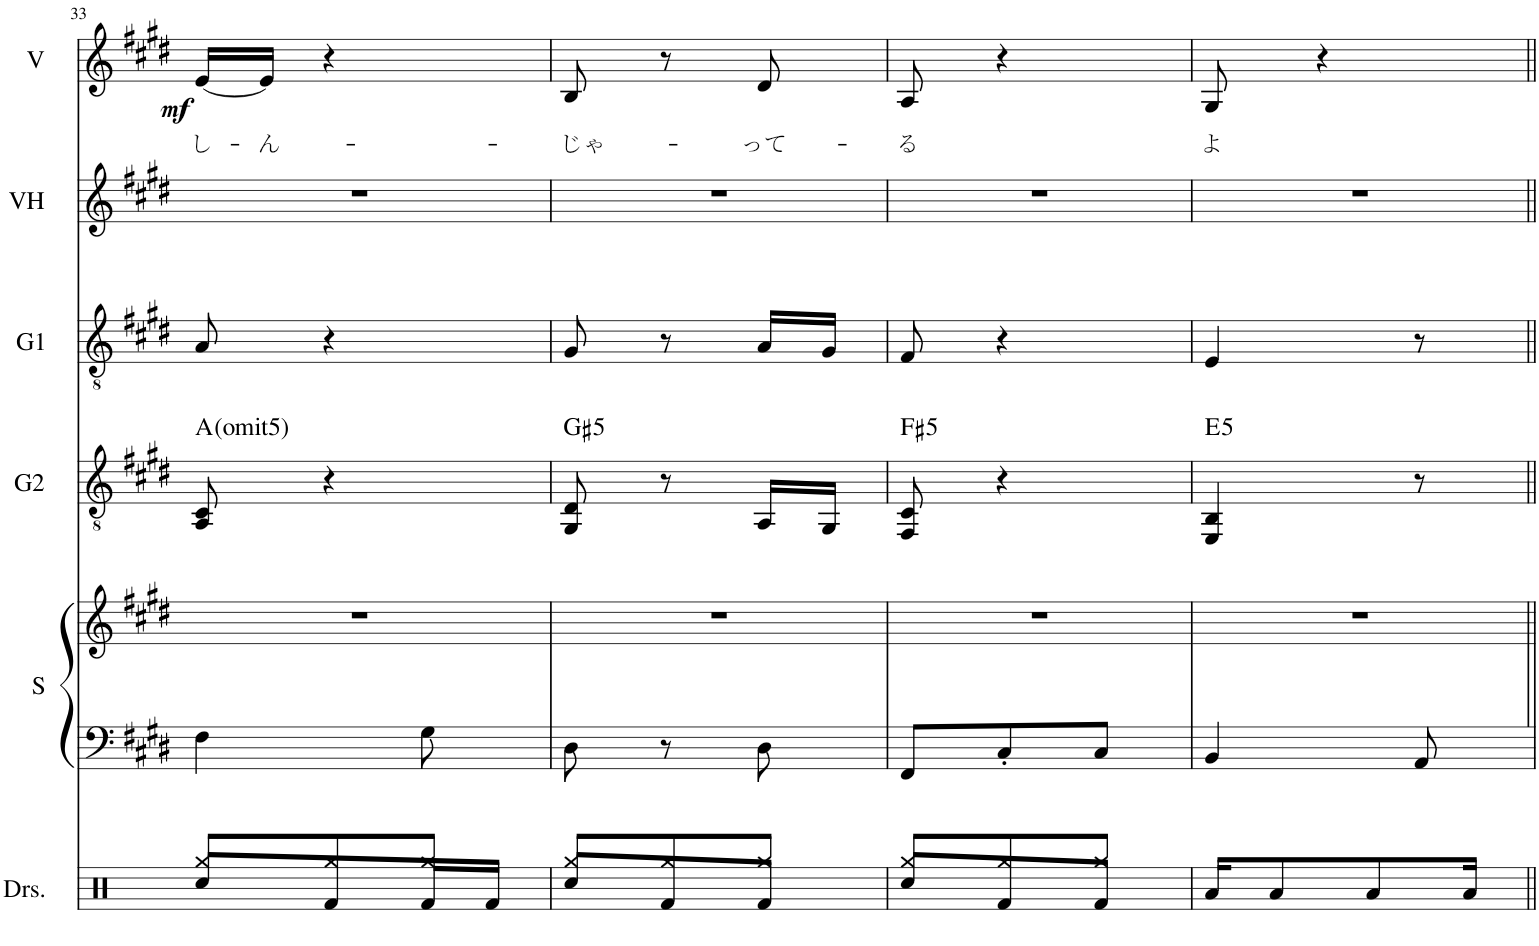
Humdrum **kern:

**kern	**kern	**kern	**kern	**harte	**kern	**kern	**kern	**text	**dynam
*part6	*part5	*part5	*part4	*part4	*part3	*part2	*part1	*part1	*part1
*staff7	*staff6	*staff5	*staff4	*	*staff3	*staff2	*staff1	*staff1	*staff1
*I"Drumset	*I"Synth	*	*I"Guitar 2	*	*I"Guitar 1	*I"Voice Harmony	*I"Voice	*	*
*I'Drs.	*I'S	*	*I'G2	*	*I'G1	*I'VH	*I'V	*	*
!!LO:PB:g=z
*clefX	*clefF4	*clefG2	*clefGv2	*	*clefGv2	*clefG2	*clefG2	*	*
*k[f#c#g#d#]	*k[f#c#g#d#]	*k[f#c#g#d#]	*k[f#c#g#d#]	*	*k[f#c#g#d#]	*k[f#c#g#d#]	*k[f#c#g#d#]	*	*
*M3/8	*M3/8	*M3/8	*M3/8	*	*M3/8	*M3/8	*M3/8	*	*
=33	=33	=33	=33	=33	=33	=33	=33	=33	=33
*^	*	*	*	*	*	*	*	*	*
!	!	!	!	!	!	!	!	!	!LO:LY:b	!LO:DY:b
8Rgg/L	8Rcc/L	4F#\	4.r	8AA/ 8C#/	A:maj(*5)	8A/	4.r	[16e/LL	し-	mf
!	!	!	!	!	!	!	!	!	!LO:LY:b	!
.	.	.	.	.	.	.	.	16e/JJ]	-ん-	.
8Rgg/	8Rf/	.	.	4r	.	4r	.	4r	.	.
8Rgg/J	16Rf/L	8G#\	.	.	.	.	.	.	.	.
.	16Rf/JJ	.	.	.	.	.	.	.	.	.
=34	=34	=34	=34	=34	=34	=34	=34	=34	=34	=34
!	!	!	!	!	!LO:H:kt=5	!	!	!	!LO:LY:b	!
8Rgg/L	8Rcc/L	8D#\	4.r	8GG#/ 8D#/	G#:(1,5)	8G#/	4.r	8B/	-じゃ-	.
8Rgg/	8Rf/	8r	.	8r	.	8r	.	8r	.	.
!	!	!	!	!	!	!	!	!	!LO:LY:b	!
8Rgg/J	8Rf/J	8D#\	.	16AA/LL	.	16A/LL	.	8d#/	-って-	.
.	.	.	.	16GG#/JJ	.	16G#/JJ	.	.	.	.
=35	=35	=35	=35	=35	=35	=35	=35	=35	=35	=35
!	!	!	!	!	!LO:H:kt=5	!	!	!	!LO:LY:b	!
8Rgg/L	8Rcc/L	8FF#/L	4.r	8FF#/ 8C#/	F#:(1,5)	8F#/	4.r	8A/	-る	.
8Rgg/	8Rf/	8C#'/	.	4r	.	4r	.	4r	.	.
8Rgg/J	8Rf/J	8C#/J	.	.	.	.	.	.	.	.
=36	=36	=36	=36	=36	=36	=36	=36	=36	=36	=36
!	!	!	!	!	!LO:H:kt=5	!	!	!	!LO:LY:b	!
*v	*v	*	*	*	*	*	*	*	*	*
16Ra/KL	4BB/	4.r	4EE/ 4BB/	E:(1,5)	4E/	4.r	8G#/	よ	.
8Ra/	.	.	.	.	.	.	.	.	.
.	.	.	.	.	.	.	4r	.	.
8Ra/	.	.	.	.	.	.	.	.	.
.	8AA/	.	8r	.	8r	.	.	.	.
16Ra/Jk	.	.	.	.	.	.	.	.	.
=||	=||	=||	=||	=||	=||	=||	=||	=||	=||
*-	*-	*-	*-	*-	*-	*-	*-	*-	*-
